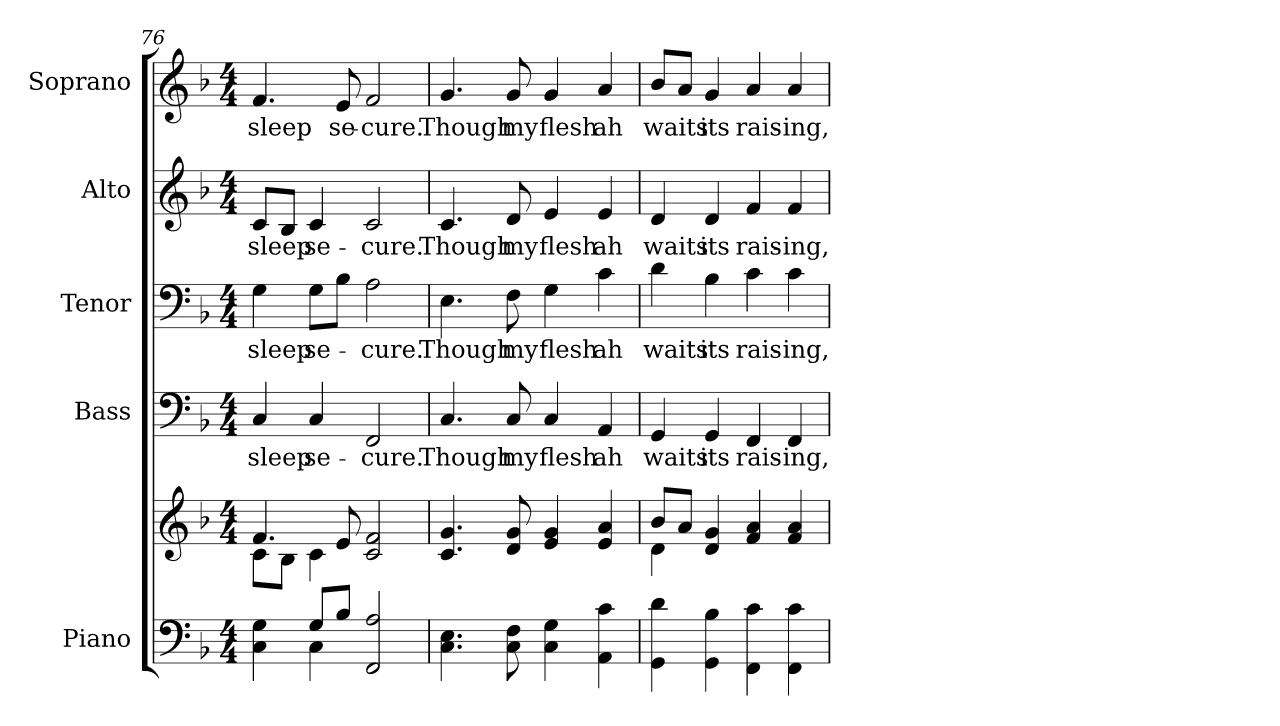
**kern	**kern	**kern	**text	**kern	**text	**kern	**text	**kern	**text
*part5	*part5	*part4	*part4	*part3	*part3	*part2	*part2	*part1	*part1
*staff6	*staff5	*staff4	*staff4	*staff3	*staff3	*staff2	*staff2	*staff1	*staff1
*I"Piano	*	*I"Bass	*	*I"Tenor	*	*I"Alto	*	*I"Soprano	*
*I'Pno.	*	*I'B.	*	*I'T.	*	*I'A.	*	*I'S.	*
*clefF4	*clefG2	*clefF4	*	*clefF4	*	*clefG2	*	*clefG2	*
*k[b-]	*k[b-]	*k[b-]	*	*k[b-]	*	*k[b-]	*	*k[b-]	*
*F:	*F:	*F:	*	*F:	*	*F:	*	*F:	*
*M4/4	*M4/4	*M4/4	*	*M4/4	*	*M4/4	*	*M4/4	*
=76	=76	=76	=76	=76	=76	=76	=76	=76	=76
*^	*^	*	*	*	*	*	*	*	*
!	!	!	!	!	!LO:LY:b:color=#000000	!	!	!	!	!	!
!	!	!	!	!	!	!	!LO:LY:b:color=#000000	!	!	!	!
!	!	!	!	!	!	!	!	!	!LO:LY:b:color=#000000	!	!
!	!	!	!	!	!	!	!	!	!	!	!LO:LY:b:color=#000000
4Ci\ 4Gi	4ryy	4.fi/	8ci\L	4Ci/	sleep	4Gi\	sleep	8ci/L	sleep	4.fi/	sleep
.	.	.	8B-i\J	.	.	.	.	8B-i/J	.	.	.
!	!	!	!	!	!LO:LY:b:color=#000000	!	!	!	!	!	!
!	!	!	!	!	!	!	!LO:LY:b:color=#000000	!	!	!	!
!	!	!	!	!	!	!	!	!	!LO:LY:b:color=#000000	!	!
8Gi/L	4Ci\	.	4ci\	4Ci/	se-	8Gi\L	se-	4ci/	se-	.	.
!	!	!	!	!	!	!	!	!	!	!	!LO:LY:b:color=#000000
8B-i/J	.	8ei/	.	.	.	8B-i\J	.	.	.	8ei/	se-
!	!	!	!	!	!LO:LY:b:color=#000000	!	!	!	!	!	!
!	!	!	!	!	!	!	!LO:LY:b:color=#000000	!	!	!	!
!	!	!	!	!	!	!	!	!	!LO:LY:b:color=#000000	!	!
!	!	!	!	!	!	!	!	!	!	!	!LO:LY:b:color=#000000
2FFi/ 2Ai	2ryy	2ci/ 2fi	2ryy	2FFi/	-cure.	2Ai\	-cure.	2ci/	-cure.	2fi/	-cure.
*v	*v	*	*	*	*	*	*	*	*	*	*
*	*v	*v	*	*	*	*	*	*	*	*
!!LO:PB:g=z
=77	=77	=77	=77	=77	=77	=77	=77	=77	=77
*^	*^	*	*	*	*	*	*	*	*
!	!	!	!	!	!LO:LY:b:color=#000000	!	!	!	!	!	!
*v	*v	*	*	*	*	*	*	*	*	*	*
*	*v	*v	*	*	*	*	*	*	*	*
*^	*^	*	*	*	*	*	*	*	*
!	!	!	!	!	!	!	!LO:LY:b:color=#000000	!	!	!	!
*v	*v	*	*	*	*	*	*	*	*	*	*
*	*v	*v	*	*	*	*	*	*	*	*
*^	*^	*	*	*	*	*	*	*	*
!	!	!	!	!	!	!	!	!	!LO:LY:b:color=#000000	!	!
*v	*v	*	*	*	*	*	*	*	*	*	*
*	*v	*v	*	*	*	*	*	*	*	*
*^	*^	*	*	*	*	*	*	*	*
!	!	!	!	!	!	!	!	!	!	!	!LO:LY:b:color=#000000
*v	*v	*	*	*	*	*	*	*	*	*	*
*	*v	*v	*	*	*	*	*	*	*	*
4.Ci\ 4.Ei	4.ci/ 4.gi	4.Ci/	Though	4.Ei\	Though	4.ci/	Though	4.gi/	Though
!	!	!	!LO:LY:b:color=#000000	!	!	!	!	!	!
!	!	!	!	!	!LO:LY:b:color=#000000	!	!	!	!
!	!	!	!	!	!	!	!LO:LY:b:color=#000000	!	!
!	!	!	!	!	!	!	!	!	!LO:LY:b:color=#000000
8Ci\ 8Fi	8di/ 8gi	8Ci/	my	8Fi\	my	8di/	my	8gi/	my
!	!	!	!LO:LY:b:color=#000000	!	!	!	!	!	!
!	!	!	!	!	!LO:LY:b:color=#000000	!	!	!	!
!	!	!	!	!	!	!	!LO:LY:b:color=#000000	!	!
!	!	!	!	!	!	!	!	!	!LO:LY:b:color=#000000
4Ci\ 4Gi	4ei/ 4gi	4Ci/	flesh	4Gi\	flesh	4ei/	flesh	4gi/	flesh
!	!	!	!LO:LY:b:color=#000000	!	!	!	!	!	!
!	!	!	!	!	!LO:LY:b:color=#000000	!	!	!	!
!	!	!	!	!	!	!	!LO:LY:b:color=#000000	!	!
!	!	!	!	!	!	!	!	!	!LO:LY:b:color=#000000
4AAi\ 4ci	4ei/ 4ai	4AAi/	ah	4ci\	ah	4ei/	ah	4ai/	ah
=78	=78	=78	=78	=78	=78	=78	=78	=78	=78
*	*^	*	*	*	*	*	*	*	*
!	!	!	!	!LO:LY:b:color=#000000	!	!	!	!	!	!
!	!	!	!	!	!	!LO:LY:b:color=#000000	!	!	!	!
!	!	!	!	!	!	!	!	!LO:LY:b:color=#000000	!	!
!	!	!	!	!	!	!	!	!	!	!LO:LY:b:color=#000000
4GGi\ 4di	8b-i/L	4di\	4GGi/	waits	4di\	waits	4di/	waits	8b-i/L	waits
.	8ai/J	.	.	.	.	.	.	.	8ai/J	.
!	!	!	!	!LO:LY:b:color=#000000	!	!	!	!	!	!
!	!	!	!	!	!	!LO:LY:b:color=#000000	!	!	!	!
!	!	!	!	!	!	!	!	!LO:LY:b:color=#000000	!	!
!	!	!	!	!	!	!	!	!	!	!LO:LY:b:color=#000000
4GGi\ 4B-i	4di/ 4gi	4ryy	4GGi/	its	4B-i\	its	4di/	its	4gi/	its
!	!	!	!	!LO:LY:b:color=#000000	!	!	!	!	!	!
!	!	!	!	!	!	!LO:LY:b:color=#000000	!	!	!	!
!	!	!	!	!	!	!	!	!LO:LY:b:color=#000000	!	!
!	!	!	!	!	!	!	!	!	!	!LO:LY:b:color=#000000
4FFi\ 4ci	4fi/ 4ai	2ryy	4FFi/	rais-	4ci\	rais-	4fi/	rais-	4ai/	rais-
!	!	!	!	!LO:LY:b:color=#000000	!	!	!	!	!	!
!	!	!	!	!	!	!LO:LY:b:color=#000000	!	!	!	!
!	!	!	!	!	!	!	!	!LO:LY:b:color=#000000	!	!
!	!	!	!	!	!	!	!	!	!	!LO:LY:b:color=#000000
4FFi\ 4ci	4fi/ 4ai	.	4FFi/	-ing,	4ci\	-ing,	4fi/	-ing,	4ai/	-ing,
*	*v	*v	*	*	*	*	*	*	*	*
=	=	=	=	=	=	=	=	=	=
*-	*-	*-	*-	*-	*-	*-	*-	*-	*-
